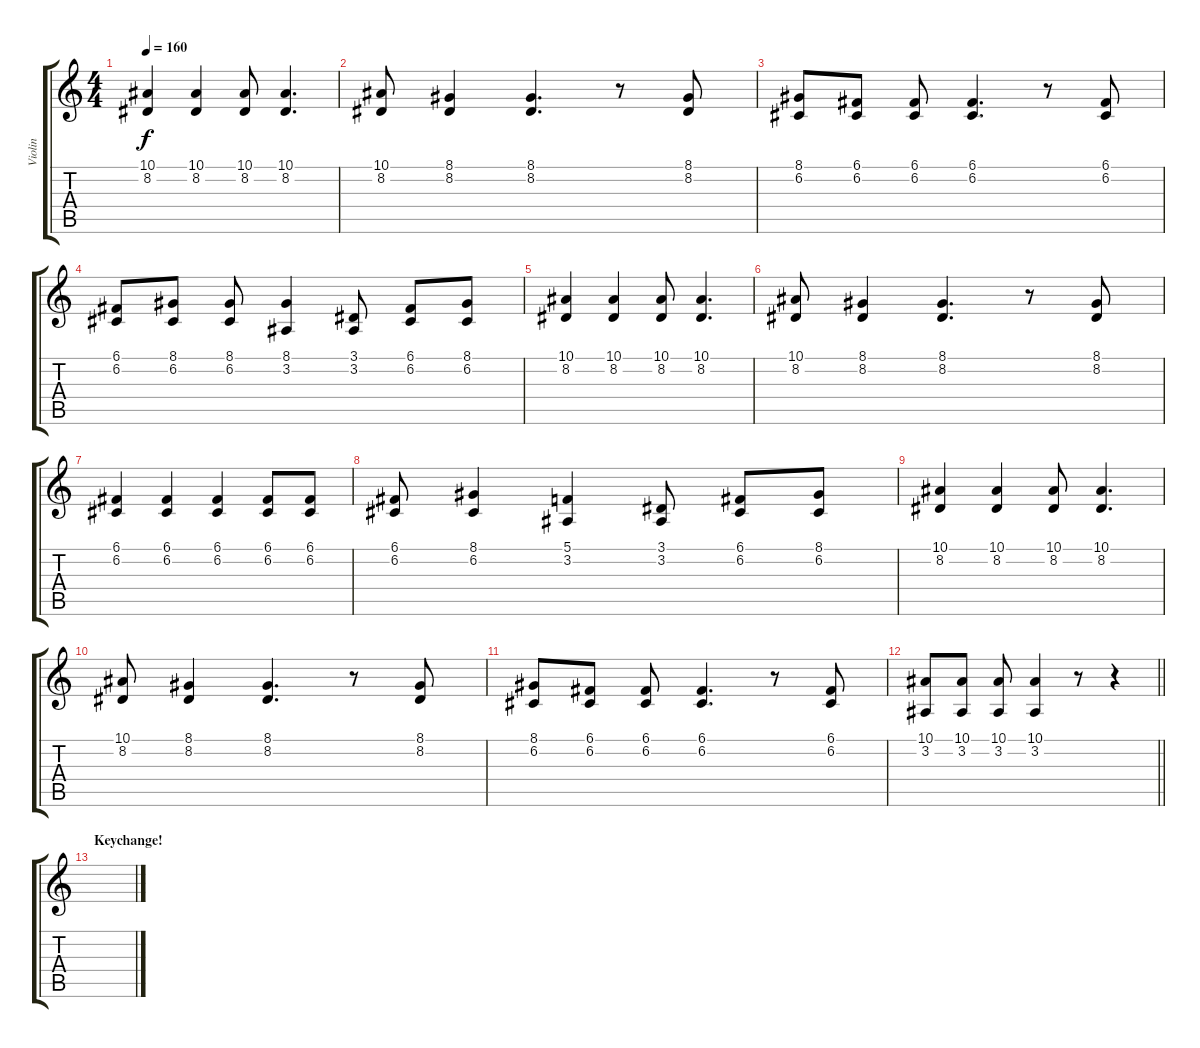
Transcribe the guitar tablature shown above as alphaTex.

\track ("Violin" "Violin") {instrument violin}
\staff {score tabs}
\tuning (C4 G3 Eb3 Bb2 F2 C2) {hide}
\ts (4 4)
\tempo 160
\clef g2
\ks c
(10.1 8.2).4{dy f} (10.1 8.2).4 (10.1 8.2).8 (10.1 8.2).4{d} |
(10.1 8.2).8 (8.1 8.2).4 (8.1 8.2).4{d} r.8 (8.1 8.2).8 |
(8.1 6.2).8 (6.1 6.2).8 (6.1 6.2).8 (6.1 6.2).4{d} r.8 (6.1 6.2).8 |
(6.1 6.2).8 (8.1 6.2).8 (8.1 6.2).8 (8.1 3.2).4 (3.1 3.2).8 (6.1 6.2).8 (8.1 6.2).8 |
(10.1 8.2).4 (10.1 8.2).4 (10.1 8.2).8 (10.1 8.2).4{d} |
(10.1 8.2).8 (8.1 8.2).4 (8.1 8.2).4{d} r.8 (8.1 8.2).8 |
(6.1 6.2).4 (6.1 6.2).4 (6.1 6.2).4 (6.1 6.2).8 (6.1 6.2).8 |
(6.1 6.2).8 (8.1 6.2).4 (5.1 3.2).4 (3.1 3.2).8 (6.1 6.2).8 (8.1 6.2).8 |
(10.1 8.2).4 (10.1 8.2).4 (10.1 8.2).8 (10.1 8.2).4{d} |
(10.1 8.2).8 (8.1 8.2).4 (8.1 8.2).4{d} r.8 (8.1 8.2).8 |
(8.1 6.2).8 (6.1 6.2).8 (6.1 6.2).8 (6.1 6.2).4{d} r.8 (6.1 6.2).8 |
\barLineRight lightlight
(10.1 3.2).8 (10.1 3.2).8 (10.1 3.2).8 (10.1 3.2).4 r.8 r.4 |
\section ("" "Keychange!")
